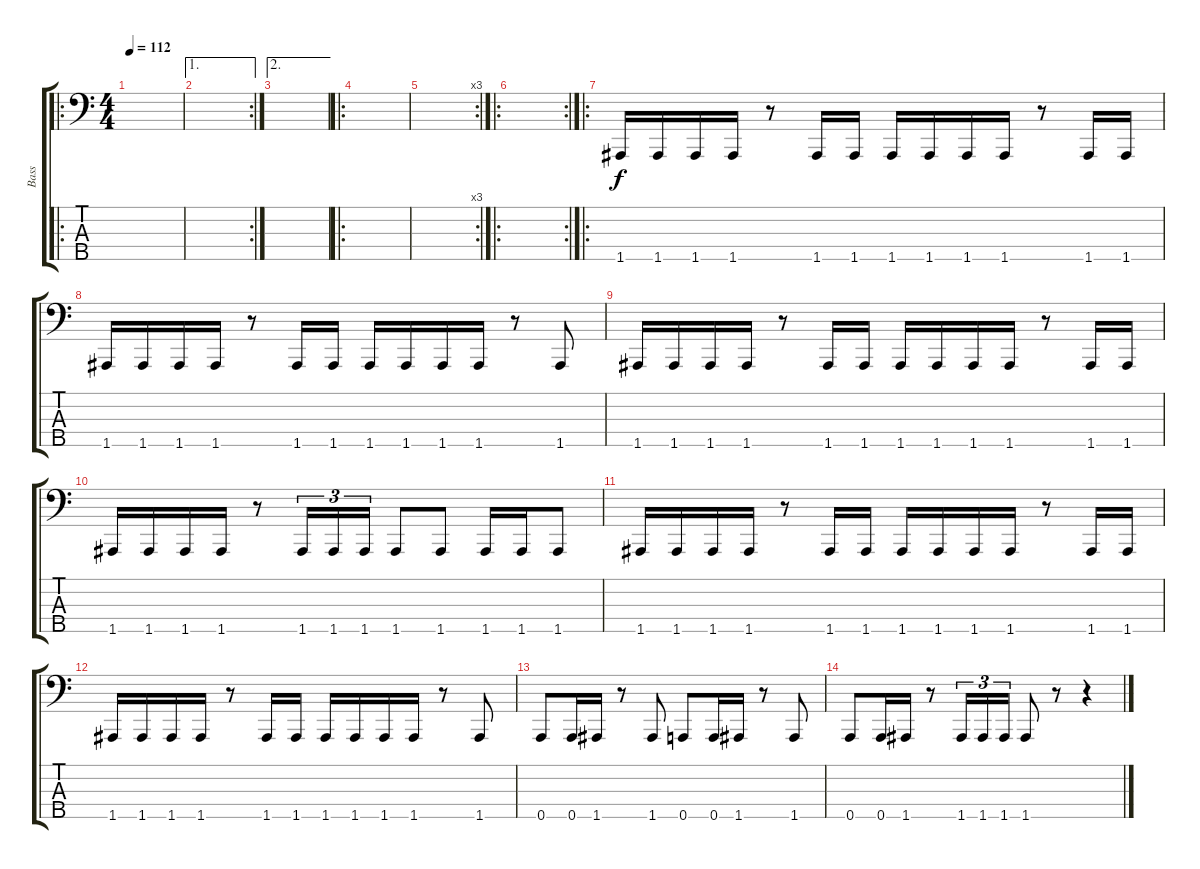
\track ("Bass" "Bass") {instrument electricbasspick}
\staff {score tabs}
\tuning (F2 C2 G1 D1 A0) {hide}
\ro
\ts (4 4)
\tempo 112
\clef f4
\ks c
|
\ae 1
\rc 2
|
\ae 2
|
\ro
|
\rc 3
|
\ro
\rc 2
|
\ro
1.5.16 1.5.16 1.5.16 1.5.16 r.8 1.5.16 1.5.16 1.5.16 1.5.16 1.5.16 1.5.16 r.8 1.5.16 1.5.16 |
1.5.16 1.5.16 1.5.16 1.5.16 r.8 1.5.16 1.5.16 1.5.16 1.5.16 1.5.16 1.5.16 r.8 1.5.8 |
1.5.16 1.5.16 1.5.16 1.5.16 r.8 1.5.16 1.5.16 1.5.16 1.5.16 1.5.16 1.5.16 r.8 1.5.16 1.5.16 |
1.5.16 1.5.16 1.5.16 1.5.16 r.8 1.5.16{tu (3 2)} 1.5.16{tu (3 2)} 1.5.16{tu (3 2)} 1.5.8 1.5.8 1.5.16 1.5.16 1.5.8 |
1.5.16 1.5.16 1.5.16 1.5.16 r.8 1.5.16 1.5.16 1.5.16 1.5.16 1.5.16 1.5.16 r.8 1.5.16 1.5.16 |
1.5.16 1.5.16 1.5.16 1.5.16 r.8 1.5.16 1.5.16 1.5.16 1.5.16 1.5.16 1.5.16 r.8 1.5.8 |
0.5.8 0.5.16 1.5.16 r.8 1.5.8 0.5.8 0.5.16 1.5.16 r.8 1.5.8 |
0.5.8 0.5.16 1.5.16 r.8 1.5.16{tu (3 2)} 1.5.16{tu (3 2)} 1.5.16{tu (3 2)} 1.5.8 r.8 r.4
